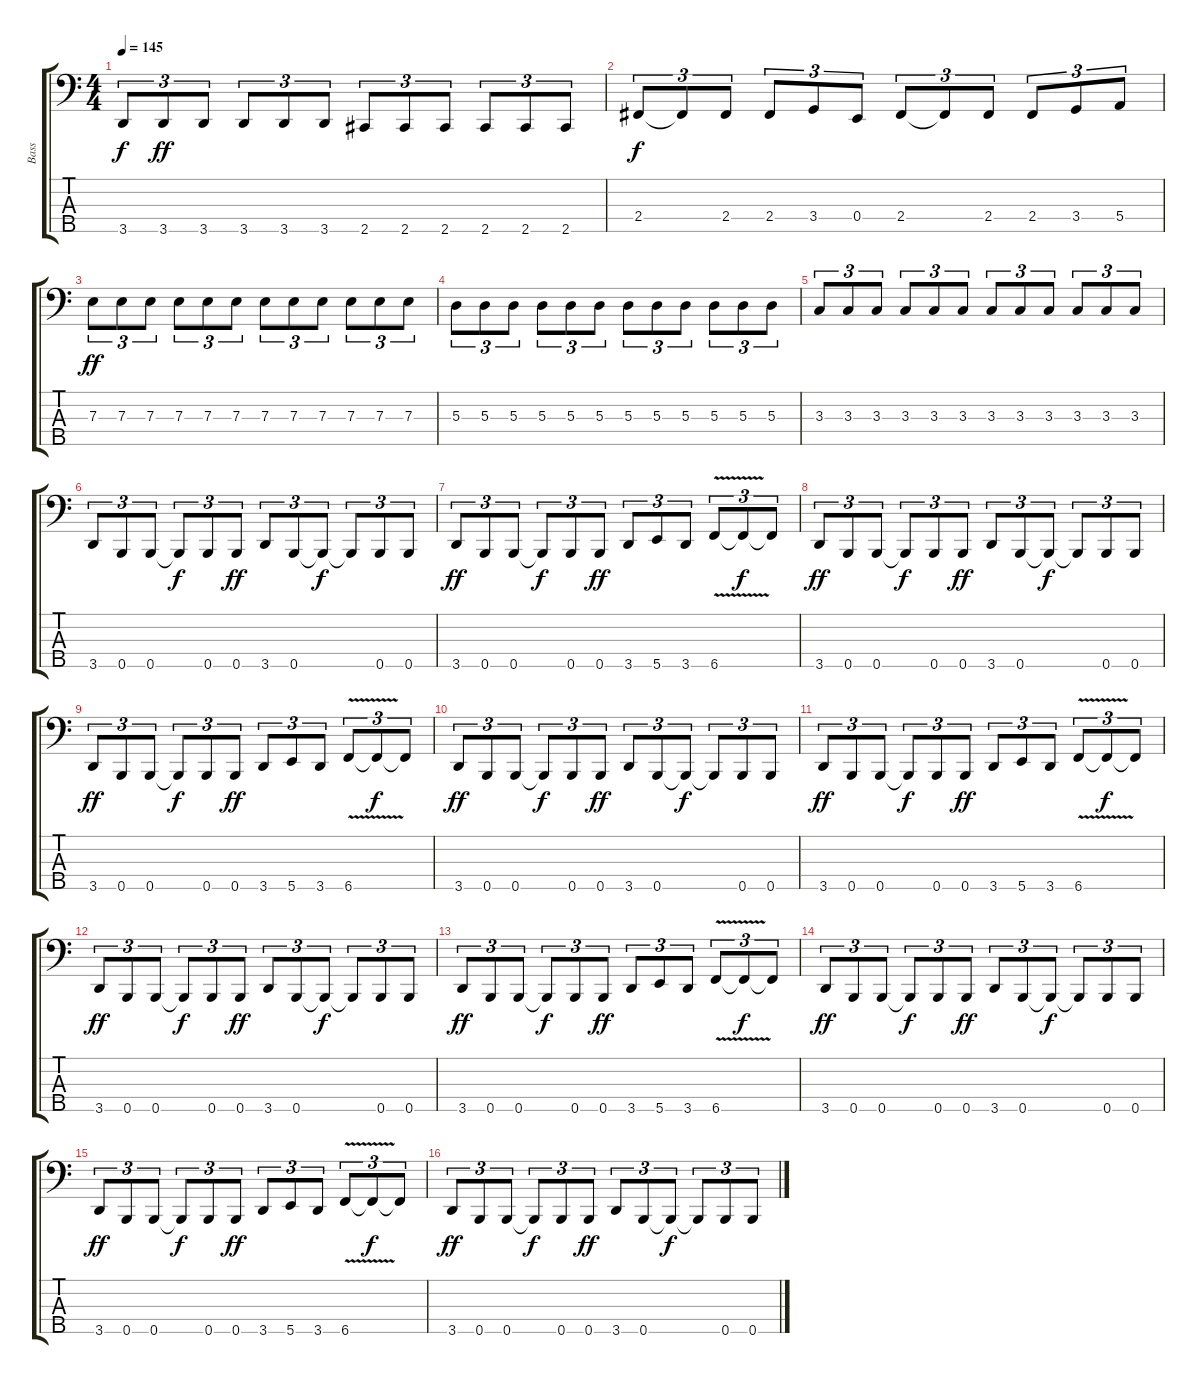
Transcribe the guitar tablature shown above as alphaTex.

\track ("Bass" "Bass") {instrument electricbasspick}
\staff {score tabs}
\tuning (G2 D2 A1 E1 B0) {hide}
\ts (4 4)
\tempo 145
\clef f4
\ks c
3.5.8{tu (3 2) dy f} 3.5.8{tu (3 2) dy ff} 3.5.8{tu (3 2)} 3.5.8{tu (3 2)} 3.5.8{tu (3 2)} 3.5.8{tu (3 2)} 2.5.8{tu (3 2)} 2.5.8{tu (3 2)} 2.5.8{tu (3 2)} 2.5.8{tu (3 2)} 2.5.8{tu (3 2)} 2.5.8{tu (3 2)} |
2.4.8{tu (3 2) dy f} 2.4{t}.8{tu (3 2)} 2.4.8{tu (3 2)} 2.4.8{tu (3 2)} 3.4.8{tu (3 2)} 0.4.8{tu (3 2)} 2.4.8{tu (3 2)} 2.4{t}.8{tu (3 2)} 2.4.8{tu (3 2)} 2.4.8{tu (3 2)} 3.4.8{tu (3 2)} 5.4.8{tu (3 2)} |
7.3.8{tu (3 2) dy ff} 7.3.8{tu (3 2)} 7.3.8{tu (3 2)} 7.3.8{tu (3 2)} 7.3.8{tu (3 2)} 7.3.8{tu (3 2)} 7.3.8{tu (3 2)} 7.3.8{tu (3 2)} 7.3.8{tu (3 2)} 7.3.8{tu (3 2)} 7.3.8{tu (3 2)} 7.3.8{tu (3 2)} |
5.3.8{tu (3 2)} 5.3.8{tu (3 2)} 5.3.8{tu (3 2)} 5.3.8{tu (3 2)} 5.3.8{tu (3 2)} 5.3.8{tu (3 2)} 5.3.8{tu (3 2)} 5.3.8{tu (3 2)} 5.3.8{tu (3 2)} 5.3.8{tu (3 2)} 5.3.8{tu (3 2)} 5.3.8{tu (3 2)} |
3.3.8{tu (3 2)} 3.3.8{tu (3 2)} 3.3.8{tu (3 2)} 3.3.8{tu (3 2)} 3.3.8{tu (3 2)} 3.3.8{tu (3 2)} 3.3.8{tu (3 2)} 3.3.8{tu (3 2)} 3.3.8{tu (3 2)} 3.3.8{tu (3 2)} 3.3.8{tu (3 2)} 3.3.8{tu (3 2)} |
3.5.8{tu (3 2)} 0.5.8{tu (3 2)} 0.5.8{tu (3 2)} 0.5{t}.8{tu (3 2) dy f} 0.5.8{tu (3 2)} 0.5.8{tu (3 2) dy ff} 3.5.8{tu (3 2)} 0.5.8{tu (3 2)} 0.5{t}.8{tu (3 2) dy f} 0.5{t}.8{tu (3 2)} 0.5.8{tu (3 2)} 0.5.8{tu (3 2)} |
3.5.8{tu (3 2) dy ff} 0.5.8{tu (3 2)} 0.5.8{tu (3 2)} 0.5{t}.8{tu (3 2) dy f} 0.5.8{tu (3 2)} 0.5.8{tu (3 2) dy ff} 3.5.8{tu (3 2)} 5.5.8{tu (3 2)} 3.5.8{tu (3 2)} 6.5{v}.8{tu (3 2)} 6.5{t}.8{tu (3 2) dy f} 6.5{t}.8{tu (3 2)} |
3.5.8{tu (3 2) dy ff} 0.5.8{tu (3 2)} 0.5.8{tu (3 2)} 0.5{t}.8{tu (3 2) dy f} 0.5.8{tu (3 2)} 0.5.8{tu (3 2) dy ff} 3.5.8{tu (3 2)} 0.5.8{tu (3 2)} 0.5{t}.8{tu (3 2) dy f} 0.5{t}.8{tu (3 2)} 0.5.8{tu (3 2)} 0.5.8{tu (3 2)} |
3.5.8{tu (3 2) dy ff} 0.5.8{tu (3 2)} 0.5.8{tu (3 2)} 0.5{t}.8{tu (3 2) dy f} 0.5.8{tu (3 2)} 0.5.8{tu (3 2) dy ff} 3.5.8{tu (3 2)} 5.5.8{tu (3 2)} 3.5.8{tu (3 2)} 6.5{v}.8{tu (3 2)} 6.5{t}.8{tu (3 2) dy f} 6.5{t}.8{tu (3 2)} |
3.5.8{tu (3 2) dy ff} 0.5.8{tu (3 2)} 0.5.8{tu (3 2)} 0.5{t}.8{tu (3 2) dy f} 0.5.8{tu (3 2)} 0.5.8{tu (3 2) dy ff} 3.5.8{tu (3 2)} 0.5.8{tu (3 2)} 0.5{t}.8{tu (3 2) dy f} 0.5{t}.8{tu (3 2)} 0.5.8{tu (3 2)} 0.5.8{tu (3 2)} |
3.5.8{tu (3 2) dy ff} 0.5.8{tu (3 2)} 0.5.8{tu (3 2)} 0.5{t}.8{tu (3 2) dy f} 0.5.8{tu (3 2)} 0.5.8{tu (3 2) dy ff} 3.5.8{tu (3 2)} 5.5.8{tu (3 2)} 3.5.8{tu (3 2)} 6.5{v}.8{tu (3 2)} 6.5{t}.8{tu (3 2) dy f} 6.5{t}.8{tu (3 2)} |
3.5.8{tu (3 2) dy ff} 0.5.8{tu (3 2)} 0.5.8{tu (3 2)} 0.5{t}.8{tu (3 2) dy f} 0.5.8{tu (3 2)} 0.5.8{tu (3 2) dy ff} 3.5.8{tu (3 2)} 0.5.8{tu (3 2)} 0.5{t}.8{tu (3 2) dy f} 0.5{t}.8{tu (3 2)} 0.5.8{tu (3 2)} 0.5.8{tu (3 2)} |
3.5.8{tu (3 2) dy ff} 0.5.8{tu (3 2)} 0.5.8{tu (3 2)} 0.5{t}.8{tu (3 2) dy f} 0.5.8{tu (3 2)} 0.5.8{tu (3 2) dy ff} 3.5.8{tu (3 2)} 5.5.8{tu (3 2)} 3.5.8{tu (3 2)} 6.5{v}.8{tu (3 2)} 6.5{t}.8{tu (3 2) dy f} 6.5{t}.8{tu (3 2)} |
3.5.8{tu (3 2) dy ff} 0.5.8{tu (3 2)} 0.5.8{tu (3 2)} 0.5{t}.8{tu (3 2) dy f} 0.5.8{tu (3 2)} 0.5.8{tu (3 2) dy ff} 3.5.8{tu (3 2)} 0.5.8{tu (3 2)} 0.5{t}.8{tu (3 2) dy f} 0.5{t}.8{tu (3 2)} 0.5.8{tu (3 2)} 0.5.8{tu (3 2)} |
3.5.8{tu (3 2) dy ff} 0.5.8{tu (3 2)} 0.5.8{tu (3 2)} 0.5{t}.8{tu (3 2) dy f} 0.5.8{tu (3 2)} 0.5.8{tu (3 2) dy ff} 3.5.8{tu (3 2)} 5.5.8{tu (3 2)} 3.5.8{tu (3 2)} 6.5{v}.8{tu (3 2)} 6.5{t}.8{tu (3 2) dy f} 6.5{t}.8{tu (3 2)} |
3.5.8{tu (3 2) dy ff} 0.5.8{tu (3 2)} 0.5.8{tu (3 2)} 0.5{t}.8{tu (3 2) dy f} 0.5.8{tu (3 2)} 0.5.8{tu (3 2) dy ff} 3.5.8{tu (3 2)} 0.5.8{tu (3 2)} 0.5{t}.8{tu (3 2) dy f} 0.5{t}.8{tu (3 2)} 0.5.8{tu (3 2)} 0.5.8{tu (3 2)}
